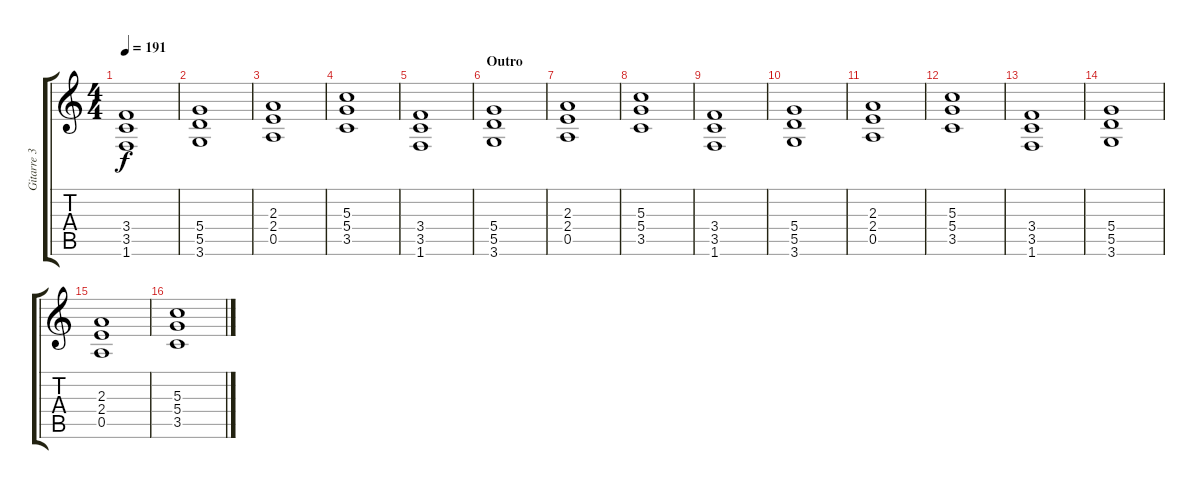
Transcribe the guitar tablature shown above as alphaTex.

\track ("Gitarre 3 - Farin Urlaub" "Gitarre 3 ") {instrument distortionguitar}
\staff {score tabs}
\tuning (E4 B3 G3 D3 A2 E2) {hide}
\ts (4 4)
\tempo 191
\clef g2
\ks c
(3.4 3.5 1.6).1{dy f} |
(5.4 5.5 3.6).1 |
(2.3 2.4 0.5).1 |
(5.3 5.4 3.5).1 |
(3.4 3.5 1.6).1 |
\section ("" "Outro")
(5.4 5.5 3.6).1 |
(2.3 2.4 0.5).1 |
(5.3 5.4 3.5).1 |
(3.4 3.5 1.6).1 |
(5.4 5.5 3.6).1 |
(2.3 2.4 0.5).1 |
(5.3 5.4 3.5).1 |
(3.4 3.5 1.6).1 |
(5.4 5.5 3.6).1 |
(2.3 2.4 0.5).1 |
(5.3 5.4 3.5).1
